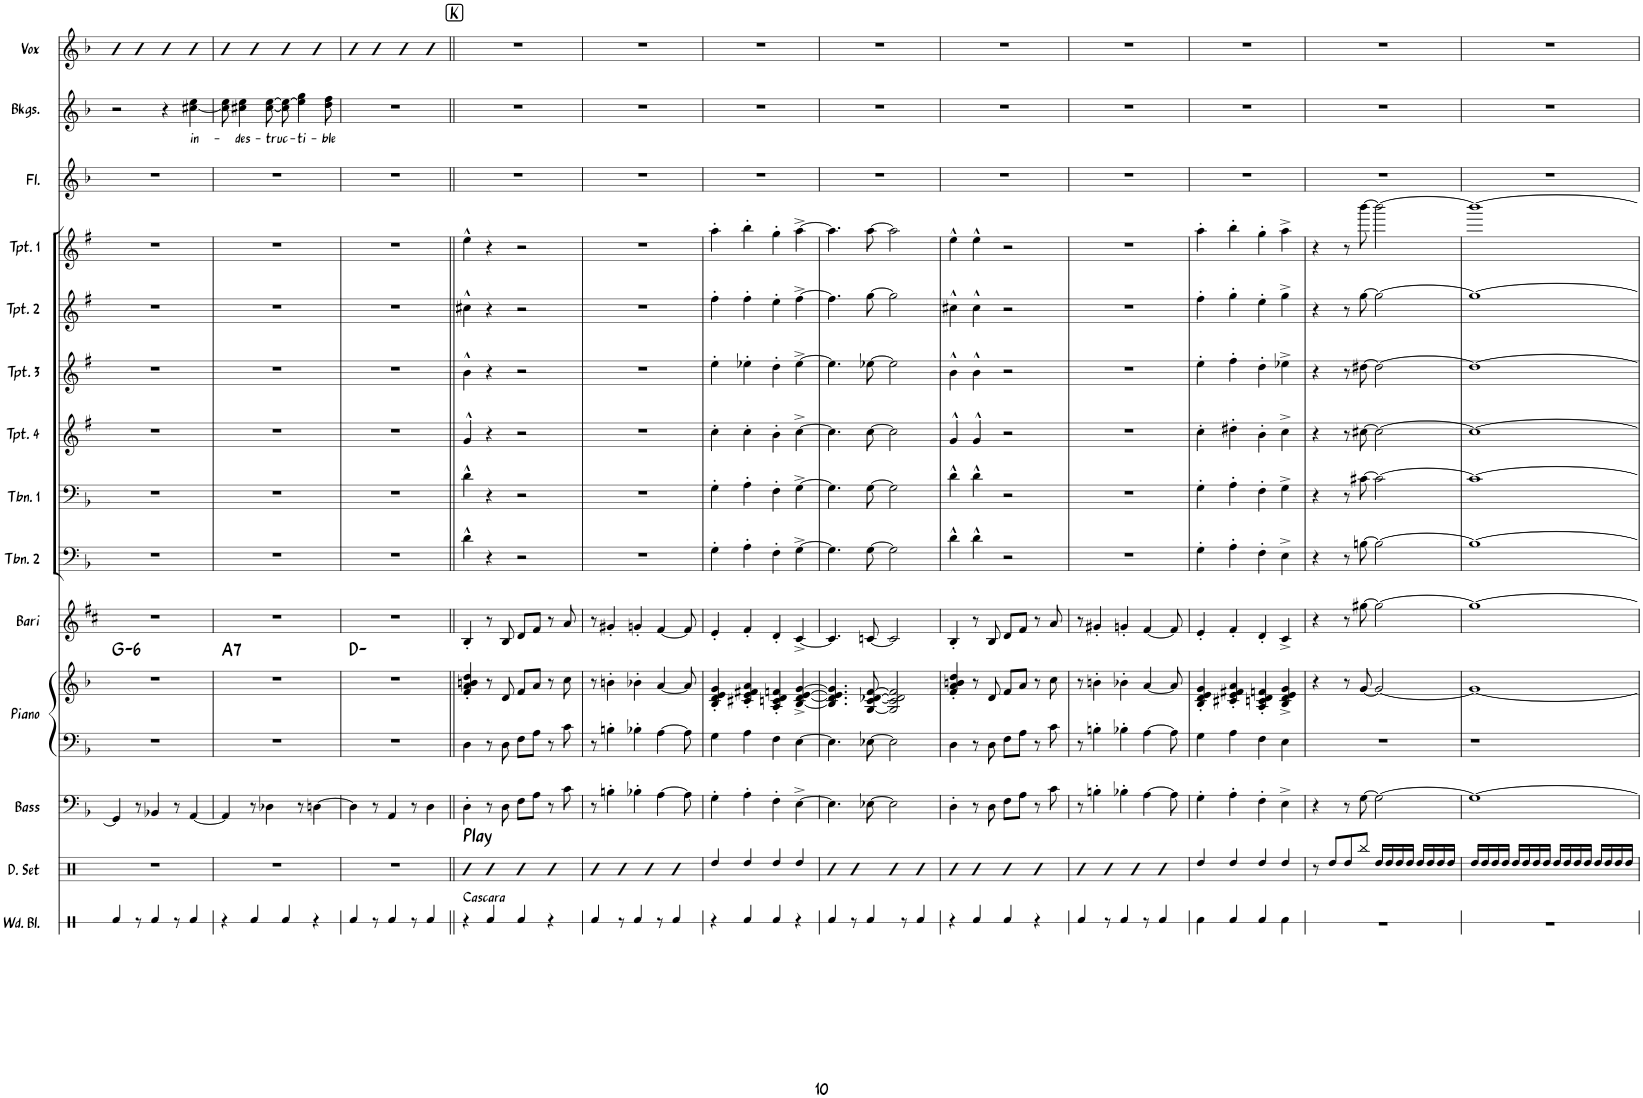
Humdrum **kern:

**kern	**kern	**harte	**kern	**kern	**kern	**harte	**kern	**kern	**kern	**kern	**kern	**kern	**kern	**kern	**kern	**text	**kern
*part14	*part13	*part13	*part12	*part11	*part11	*part11	*part10	*part9	*part8	*part7	*part6	*part5	*part4	*part3	*part2	*part2	*part1
*staff15	*staff14	*	*staff13	*staff12	*staff11	*	*staff10	*staff9	*staff8	*staff7	*staff6	*staff5	*staff4	*staff3	*staff2	*staff2	*staff1
*I"Wood Blocks	*I"Drumset	*	*I"Bass	*I"Piano	*	*	*I"Baritone Sax	*I"Trombone 2	*I"Trombone 1	*I"Trumpet 4	*I"Trumpet 3	*I"Trumpet 2	*I"Trumpet 1	*I"Flute 1	*I"Backings	*	*I"Voice
*I'Wd. Bl.	*I'D. Set	*	*I'Bass	*I'Piano	*	*	*I'Bari	*I'Tbn. 2	*I'Tbn. 1	*I'Tpt. 4	*I'Tpt. 3	*I'Tpt. 2	*I'Tpt. 1	*I'Fl.	*I'Bkgs.	*	*
!!LO:PB:g=z
*clefX	*clefX	*	*clefF4	*clefF4	*clefG2	*	*clefG2	*clefF4	*clefF4	*clefG2	*clefG2	*clefG2	*clefG2	*clefG2	*clefG2	*	*clefG2
*	*	*	*Trd7c12	*	*	*	*Trd12c21	*	*	*Trd1c2	*Trd1c2	*Trd1c2	*Trd1c2	*	*	*	*
*k[]	*k[]	*	*k[b-]	*k[b-]	*k[b-]	*	*k[f#c#]	*k[b-]	*k[b-]	*k[f#]	*k[f#]	*k[f#]	*k[f#]	*k[b-]	*k[b-]	*	*k[b-]
*M4/4	*M4/4	*	*M4/4	*M4/4	*M4/4	*	*M4/4	*M4/4	*M4/4	*M4/4	*M4/4	*M4/4	*M4/4	*M4/4	*M4/4	*	*M4/4
=111	=111	=111	=111	=111	=111	=111	=111	=111	=111	=111	=111	=111	=111	=111	=111	=111	=111
!	!	!	!	!	!	!LO:H:kt=6	!	!	!	!	!	!	!	!	!	!	!
4Rf/	1r	.	4GG/]	1r	1r	G:min6	1r	1r	1r	1r	1r	1r	1r	1r	2r	.	4b-
8r	.	.	8r	.	.	.	.	.	.	.	.	.	.	.	.	.	4b-
4Rf/	.	.	4BB-X/	.	.	.	.	.	.	.	.	.	.	.	.	.	.
.	.	.	.	.	.	.	.	.	.	.	.	.	.	.	4r	.	4b-
8r	.	.	8r	.	.	.	.	.	.	.	.	.	.	.	.	.	.
!	!	!	!	!	!	!	!	!	!	!	!	!	!	!	!	!LO:LY:b	!
4Rf/	.	.	[4AA/	.	.	.	.	.	.	.	.	.	.	.	[4cc#X\ 4ee\	in-	4b-
=112	=112	=112	=112	=112	=112	=112	=112	=112	=112	=112	=112	=112	=112	=112	=112	=112	=112
!	!	!	!	!	!	!LO:H:kt=7	!	!	!	!	!	!	!	!	!	!	!
4r	1r	.	4AA/]	1r	1r	A:7	1r	1r	1r	1r	1r	1r	1r	1r	8cc#\] 8ee\	.	4b-
!	!	!	!	!	!	!	!	!	!	!	!	!	!	!	!	!LO:LY:b	!
.	.	.	.	.	.	.	.	.	.	.	.	.	.	.	4cc#X\ 4ee\	des-	.
4Rf/	.	.	8r	.	.	.	.	.	.	.	.	.	.	.	.	.	4b-
!	!	!	!	!	!	!	!	!	!	!	!	!	!	!	!	!LO:LY:b	!
.	.	.	4D-X\	.	.	.	.	.	.	.	.	.	.	.	[8cc#\ [8ee\	-truc-	.
4Rf/	.	.	.	.	.	.	.	.	.	.	.	.	.	.	8cc#\] 8ee\_	.	4b-
!	!	!	!	!	!	!	!	!	!	!	!	!	!	!	!	!LO:LY:b	!
.	.	.	8r	.	.	.	.	.	.	.	.	.	.	.	4ee\] 4gg\	ti-	.
4r	.	.	[4Dn\	.	.	.	.	.	.	.	.	.	.	.	.	.	4b-
!	!	!	!	!	!	!	!	!	!	!	!	!	!	!	!	!LO:LY:b	!
.	.	.	.	.	.	.	.	.	.	.	.	.	.	.	8dd\ 8ff\	-ble	.
=113	=113	=113	=113	=113	=113	=113	=113	=113	=113	=113	=113	=113	=113	=113	=113	=113	=113
4Rf/	1r	.	4D\]	1r	1r	D:min	1r	1r	1r	1r	1r	1r	1r	1r	1r	.	4b-
8r	.	.	8r	.	.	.	.	.	.	.	.	.	.	.	.	.	4b-
4Rf/	.	.	4AA/	.	.	.	.	.	.	.	.	.	.	.	.	.	.
.	.	.	.	.	.	.	.	.	.	.	.	.	.	.	.	.	4b-
8r	.	.	8r	.	.	.	.	.	.	.	.	.	.	.	.	.	.
4Rf/	.	.	4D\	.	.	.	.	.	.	.	.	.	.	.	.	.	4b-
!!LO:REH:place=s1:a:cj:fs=14:t=K
=114||	=114||	=114||	=114||	=114||	=114||	=114||	=114||	=114||	=114||	=114||	=114||	=114||	=114||	=114||	=114||	=114||	=114||
!	!LO:TX:b:t=Cascara	!LO:H:kt=Play	!	!	!	!	!	!	!	!	!	!	!	!	!	!	!
4r	4R	N	4D'\	4D\	4f/' 4a/' 4bn/' 4dd/'	.	4B'/	4d^^\	4d^^\	4g^^/	4b^^\	4cc#X^^\	4ee^^\	1r	1r	.	1r
4Rf/	4R	.	8r	8r	8r	.	8r	4r	4r	4r	4r	4r	4r	.	.	.	.
.	.	.	8D\	8D\	8d/	.	8B/	.	.	.	.	.	.	.	.	.	.
4Rf/	4R	.	8F\L	8F\L	8f/L	.	8d/L	2r	2r	2r	2r	2r	2r	.	.	.	.
.	.	.	8A\J	8A\J	8a/J	.	8f#/J	.	.	.	.	.	.	.	.	.	.
4r	4R	.	8r	8r	8r	.	8r	.	.	.	.	.	.	.	.	.	.
.	.	.	8c\	8c\	8cc\	.	8a/	.	.	.	.	.	.	.	.	.	.
=115	=115	=115	=115	=115	=115	=115	=115	=115	=115	=115	=115	=115	=115	=115	=115	=115	=115
4Rf/	4R	.	8r	8r	8r	.	8r	1r	1r	1r	1r	1r	1r	1r	1r	.	1r
.	.	.	4Bn'\	4Bn'\	4bn'\	.	4g#X'/	.	.	.	.	.	.	.	.	.	.
8r	4R	.	.	.	.	.	.	.	.	.	.	.	.	.	.	.	.
4Rf/	.	.	4B-X'\	4B-X'\	4b-X'\	.	4gn'/	.	.	.	.	.	.	.	.	.	.
.	4R	.	.	.	.	.	.	.	.	.	.	.	.	.	.	.	.
8r	.	.	[4A\	[4A\	[4a/	.	[4f#/	.	.	.	.	.	.	.	.	.	.
4Rf/	4R	.	.	.	.	.	.	.	.	.	.	.	.	.	.	.	.
.	.	.	8A\]	8A\]	8a/]	.	8f#/]	.	.	.	.	.	.	.	.	.	.
=116	=116	=116	=116	=116	=116	=116	=116	=116	=116	=116	=116	=116	=116	=116	=116	=116	=116
4r	4Rdd/	.	4G'\	4G\	4B-/' 4d/' 4e/' 4g/'	.	4e'/	4G'\	4G'\	4cc'\	4ee'\	4ff#'\	4aa'\	1r	1r	.	1r
4Rf/	4Rdd/	.	4A'\	4A\	4c#X/' 4e/' 4f#X/' 4a/'	.	4f#'/	4A'\	4A'\	4cc'\	4ee-X'\	4ff#'\	4bb'\	.	.	.	.
4Rf/	4Rdd/	.	4F'\	4F\	4A/' 4cn/' 4d/' 4fn/'	.	4d'/	4F'\	4F'\	4b'\	4dd'\	4ee'\	4gg'\	.	.	.	.
4r	4Rdd/	.	[4E^\	[4E\	[4B-/^ [4d/^ [4e/^ [4g/^	.	[4c#^/	[4G^\	[4G^\	[4cc^\	[4ee-^\	[4ff#^\	[4aa^\	.	.	.	.
=117	=117	=117	=117	=117	=117	=117	=117	=117	=117	=117	=117	=117	=117	=117	=117	=117	=117
4Rf/	4R	.	4.E\]	4.E\]	4.B-/] 4.d/] 4.e/] 4.g/]	.	4.c#/]	4.G\]	4.G\]	4.cc\]	4.ee-\]	4.ff#\]	4.aa\]	1r	1r	.	1r
8r	4R	.	.	.	.	.	.	.	.	.	.	.	.	.	.	.	.
4Rf/	.	.	[8E-X\	[8E-X\	[8G/ [8c/ [8d-X/ [8f/	.	[8cn/	[8G\	[8G\	[8cc\	[8ee-X\	[8gg\	[8aa\	.	.	.	.
.	4R	.	2E-\]	2E-\]	2G/] 2c/] 2d-/] 2f/]	.	2c/]	2G\]	2G\]	2cc\]	2ee-\]	2gg\]	2aa\]	.	.	.	.
8r	.	.	.	.	.	.	.	.	.	.	.	.	.	.	.	.	.
4Rf/	4R	.	.	.	.	.	.	.	.	.	.	.	.	.	.	.	.
=118	=118	=118	=118	=118	=118	=118	=118	=118	=118	=118	=118	=118	=118	=118	=118	=118	=118
4r	4R	.	4D'\	4D\	4f/' 4a/' 4bn/' 4dd/'	.	4B'/	4d^^\	4d^^\	4g^^/	4b^^\	4cc#X^^\	4ee^^\	1r	1r	.	1r
4Rf/	4R	.	8r	8r	8r	.	8r	4d^^\	4d^^\	4g^^/	4b^^\	4cc#^^\	4ee^^\	.	.	.	.
.	.	.	8D\	8D\	8d/	.	8B/	.	.	.	.	.	.	.	.	.	.
4Rf/	4R	.	8F\L	8F\L	8f/L	.	8d/L	2r	2r	2r	2r	2r	2r	.	.	.	.
.	.	.	8A\J	8A\J	8a/J	.	8f#/J	.	.	.	.	.	.	.	.	.	.
4r	4R	.	8r	8r	8r	.	8r	.	.	.	.	.	.	.	.	.	.
.	.	.	8c\	8c\	8cc\	.	8a/	.	.	.	.	.	.	.	.	.	.
=119	=119	=119	=119	=119	=119	=119	=119	=119	=119	=119	=119	=119	=119	=119	=119	=119	=119
4Rf/	4R	.	8r	8r	8r	.	8r	1r	1r	1r	1r	1r	1r	1r	1r	.	1r
.	.	.	4Bn'\	4Bn'\	4bn'\	.	4g#X'/	.	.	.	.	.	.	.	.	.	.
8r	4R	.	.	.	.	.	.	.	.	.	.	.	.	.	.	.	.
4Rf/	.	.	4B-X'\	4B-X'\	4b-X'\	.	4gn'/	.	.	.	.	.	.	.	.	.	.
.	4R	.	.	.	.	.	.	.	.	.	.	.	.	.	.	.	.
8r	.	.	[4A\	[4A\	[4a/	.	[4f#/	.	.	.	.	.	.	.	.	.	.
4Rf/	4R	.	.	.	.	.	.	.	.	.	.	.	.	.	.	.	.
.	.	.	8A\]	8A\]	8a/]	.	8f#/]	.	.	.	.	.	.	.	.	.	.
=120	=120	=120	=120	=120	=120	=120	=120	=120	=120	=120	=120	=120	=120	=120	=120	=120	=120
4Rf\	4Rdd/	.	4G'\	4G\	4B-/' 4d/' 4e/' 4g/'	.	4e'/	4G'\	4G'\	4cc'\	4ee'\	4ff#'\	4aa'\	1r	1r	.	1r
4Rf/	4Rdd/	.	4A'\	4A\	4c#X/' 4e/' 4f#X/' 4a/'	.	4f#'/	4A'\	4A'\	4dd#X'\	4ff#'\	4gg'\	4bb'\	.	.	.	.
4Rf/	4Rdd/	.	4F'\	4F\	4A/' 4cn/' 4d/' 4fn/'	.	4d'/	4F'\	4F'\	4b'\	4dd'\	4ee'\	4gg'\	.	.	.	.
4Rf\	4Rdd/	.	4E^\	4E\	4B-/^ 4d/^ 4e/^ 4g/^	.	4c#^/	4E^\	4G^\	4cc^\	4ee-X^\	4gg^\	4aa^\	.	.	.	.
=121	=121	=121	=121	=121	=121	=121	=121	=121	=121	=121	=121	=121	=121	=121	=121	=121	=121
1r	8r	.	4r	1r	4r	.	4r	4r	4r	4r	4r	4r	4r	1r	1r	.	1r
.	8Rdd/L	.	.	.	.	.	.	.	.	.	.	.	.	.	.	.	.
.	8Rdd/	.	8r	.	8r	.	8r	8r	8r	8r	8r	8r	8r	.	.	.	.
.	8Rbb/J	.	[8G\	.	[8g/	.	[8gg#X\	[8Bn\	[8c#X\	[8cc#X\	[8dd#X\	[8gg\	[8bbb\	.	.	.	.
.	16Rdd/LL	.	2G\_	.	2g/_	.	2gg#\_	2B\_	2c#\_	2cc#\_	2dd#\_	2gg\_	2bbb\_	.	.	.	.
.	16Rdd/	.	.	.	.	.	.	.	.	.	.	.	.	.	.	.	.
.	16Rdd/	.	.	.	.	.	.	.	.	.	.	.	.	.	.	.	.
.	16Rdd/JJ	.	.	.	.	.	.	.	.	.	.	.	.	.	.	.	.
.	16Rdd/LL	.	.	.	.	.	.	.	.	.	.	.	.	.	.	.	.
.	16Rdd/	.	.	.	.	.	.	.	.	.	.	.	.	.	.	.	.
.	16Rdd/	.	.	.	.	.	.	.	.	.	.	.	.	.	.	.	.
.	16Rdd/JJ	.	.	.	.	.	.	.	.	.	.	.	.	.	.	.	.
=122	=122	=122	=122	=122	=122	=122	=122	=122	=122	=122	=122	=122	=122	=122	=122	=122	=122
1r	16Rdd/LL	.	1G_	1r	1g_	.	1gg#_	1B_	1c#_	1cc#_	1dd#_	1gg_	1bbb_	1r	1r	.	1r
.	16Rdd/	.	.	.	.	.	.	.	.	.	.	.	.	.	.	.	.
.	16Rdd/	.	.	.	.	.	.	.	.	.	.	.	.	.	.	.	.
.	16Rdd/JJ	.	.	.	.	.	.	.	.	.	.	.	.	.	.	.	.
.	16Rdd/LL	.	.	.	.	.	.	.	.	.	.	.	.	.	.	.	.
.	16Rdd/	.	.	.	.	.	.	.	.	.	.	.	.	.	.	.	.
.	16Rdd/	.	.	.	.	.	.	.	.	.	.	.	.	.	.	.	.
.	16Rdd/JJ	.	.	.	.	.	.	.	.	.	.	.	.	.	.	.	.
.	16Rdd/LL	.	.	.	.	.	.	.	.	.	.	.	.	.	.	.	.
.	16Rdd/	.	.	.	.	.	.	.	.	.	.	.	.	.	.	.	.
.	16Rdd/	.	.	.	.	.	.	.	.	.	.	.	.	.	.	.	.
.	16Rdd/JJ	.	.	.	.	.	.	.	.	.	.	.	.	.	.	.	.
.	16Rdd/LL	.	.	.	.	.	.	.	.	.	.	.	.	.	.	.	.
.	16Rdd/	.	.	.	.	.	.	.	.	.	.	.	.	.	.	.	.
.	16Rdd/	.	.	.	.	.	.	.	.	.	.	.	.	.	.	.	.
.	16Rdd/JJ	.	.	.	.	.	.	.	.	.	.	.	.	.	.	.	.
=	=	=	=	=	=	=	=	=	=	=	=	=	=	=	=	=	=
*-	*-	*-	*-	*-	*-	*-	*-	*-	*-	*-	*-	*-	*-	*-	*-	*-	*-
